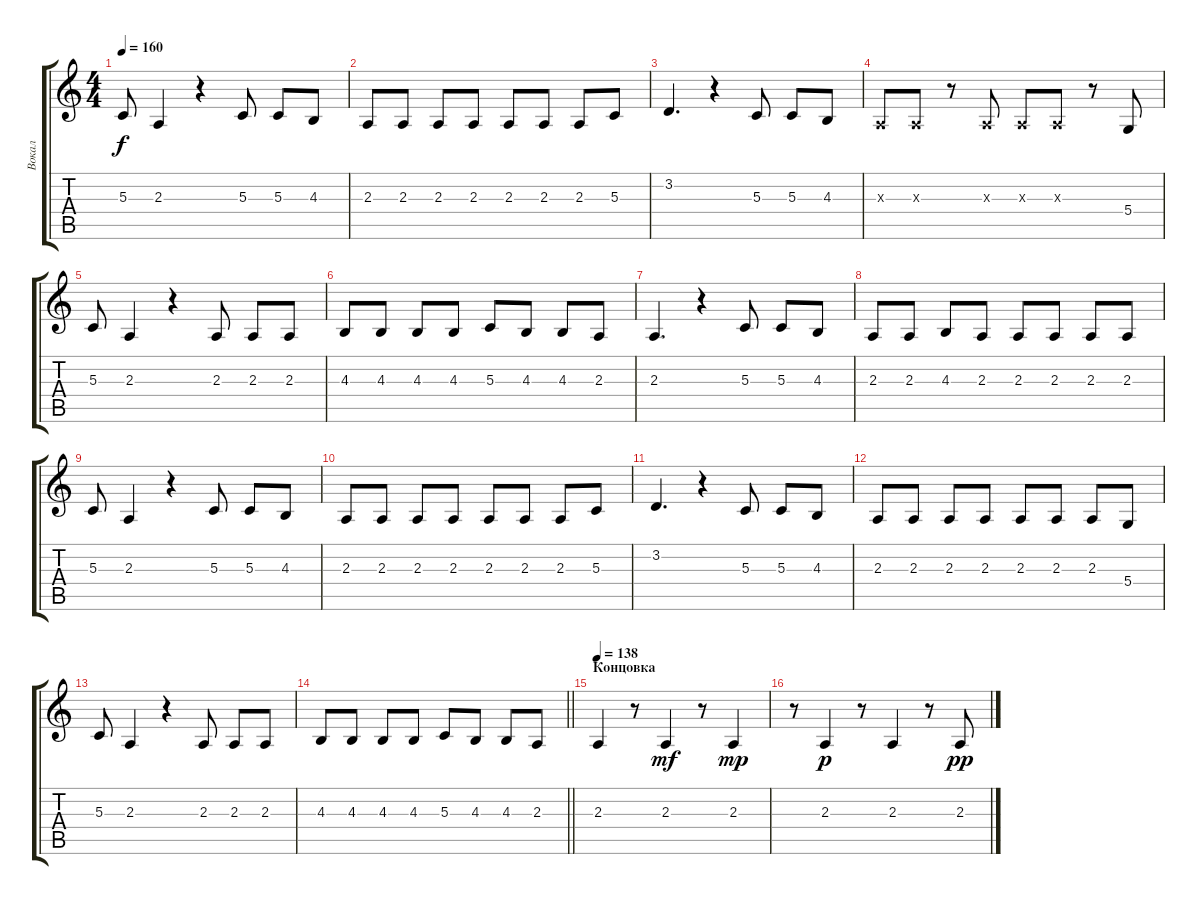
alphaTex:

\track ("Вокал" "Вокал") {instrument altosax}
\staff {score tabs}
\tuning (E4 B3 G3 D3 A2 E2) {hide}
\ts (4 4)
\tempo 160
\clef g2
\ks c
5.3.8{dy f} 2.3.4 r.4 5.3.8 5.3.8 4.3.8 |
2.3.8 2.3.8 2.3.8 2.3.8 2.3.8 2.3.8 2.3.8 5.3.8 |
3.2.4{d} r.4 5.3.8 5.3.8 4.3.8 |
2.3{x}.8 2.3{x}.8 r.8 2.3{x}.8 2.3{x}.8 2.3{x}.8 r.8 5.4.8 |
5.3.8 2.3.4 r.4 2.3.8 2.3.8 2.3.8 |
4.3.8 4.3.8 4.3.8 4.3.8 5.3.8 4.3.8 4.3.8 2.3.8 |
2.3.4{d} r.4 5.3.8 5.3.8 4.3.8 |
2.3.8 2.3.8 4.3.8 2.3.8 2.3.8 2.3.8 2.3.8 2.3.8 |
5.3.8 2.3.4 r.4 5.3.8 5.3.8 4.3.8 |
2.3.8 2.3.8 2.3.8 2.3.8 2.3.8 2.3.8 2.3.8 5.3.8 |
3.2.4{d} r.4 5.3.8 5.3.8 4.3.8 |
2.3.8 2.3.8 2.3.8 2.3.8 2.3.8 2.3.8 2.3.8 5.4.8 |
5.3.8 2.3.4 r.4 2.3.8 2.3.8 2.3.8 |
\barLineRight lightlight
4.3.8 4.3.8 4.3.8 4.3.8 5.3.8 4.3.8 4.3.8 2.3.8 |
\section ("" "Концовка")
\tempo 138
2.3.4 r.8 2.3.4{dy mf} r.8 2.3.4{dy mp} |
r.8 2.3.4{dy p} r.8 2.3.4 r.8 2.3.8{dy pp}
